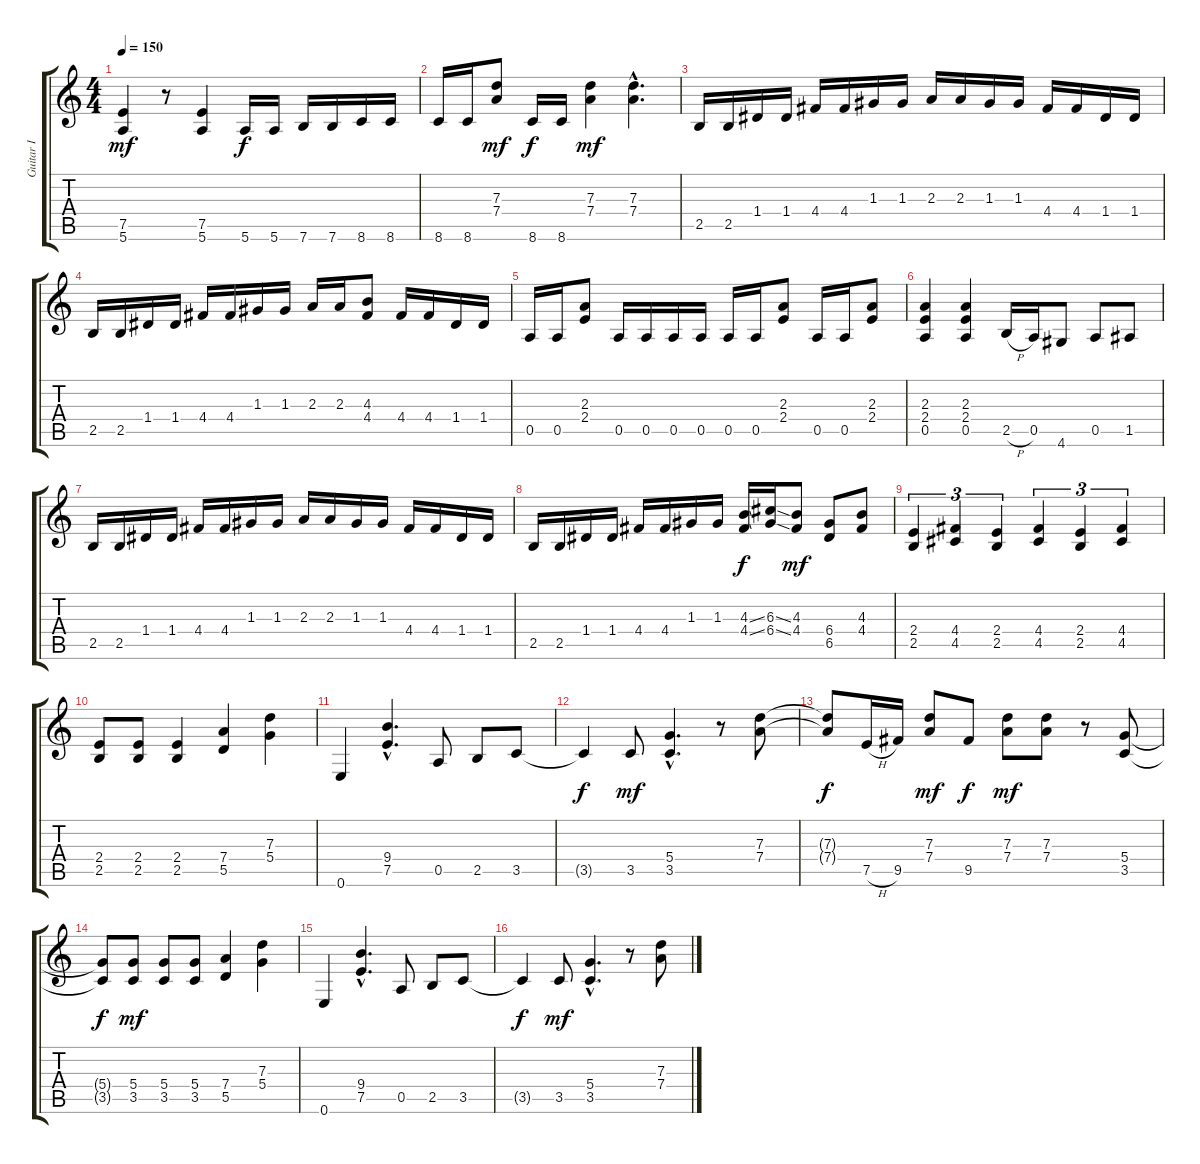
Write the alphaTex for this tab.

\track ("Guitar I" "Guitar I") {instrument distortionguitar}
\staff {score tabs}
\tuning (E4 B3 G3 D3 A2 E2) {hide}
\ts (4 4)
\tempo 150
\clef g2
\ks c
(7.5 5.6).4{dy mf} r.8 (7.5 5.6).4 5.6.16{dy f} 5.6.16 7.6.16 7.6.16 8.6.16 8.6.16 |
8.6.16 8.6.16 (7.3 7.4).8{dy mf} 8.6.16{dy f} 8.6.16 (7.3 7.4).4{dy mf} (7.3{hac} 7.4{hac}).4{d} |
2.5.16 2.5.16 1.4.16 1.4.16 4.4.16 4.4.16 1.3.16 1.3.16 2.3.16 2.3.16 1.3.16 1.3.16 4.4.16 4.4.16 1.4.16 1.4.16 |
2.5.16 2.5.16 1.4.16 1.4.16 4.4.16 4.4.16 1.3.16 1.3.16 2.3.16 2.3.16 (4.3 4.4).8 4.4.16 4.4.16 1.4.16 1.4.16 |
0.5.16 0.5.16 (2.3 2.4).8 0.5.16 0.5.16 0.5.16 0.5.16 0.5.16 0.5.16 (2.3 2.4).8 0.5.16 0.5.16 (2.3 2.4).8 |
(2.3 2.4 0.5).4 (2.3 2.4 0.5).4 2.5{h}.16 0.5.16 4.6.8 0.5.8 1.5.8 |
2.5.16 2.5.16 1.4.16 1.4.16 4.4.16 4.4.16 1.3.16 1.3.16 2.3.16 2.3.16 1.3.16 1.3.16 4.4.16 4.4.16 1.4.16 1.4.16 |
2.5.16 2.5.16 1.4.16 1.4.16 4.4.16 4.4.16 1.3.16 1.3.16 (4.3{ss} 4.4{ss}).16{dy f} (6.3{ss} 6.4{ss}).16 (4.3 4.4).8{dy mf} (6.4 6.5).8 (4.3 4.4).8 |
(2.4 2.5).4{tu (3 2)} (4.4 4.5).4{tu (3 2)} (2.4 2.5).4{tu (3 2)} (4.4 4.5).4{tu (3 2)} (2.4 2.5).4{tu (3 2)} (4.4 4.5).4{tu (3 2)} |
(2.4 2.5).8 (2.4 2.5).8 (2.4 2.5).4 (7.4 5.5).4 (7.3 5.4).4 |
0.6.4 (9.4{hac} 7.5{hac}).4{d} 0.5.8 2.5.8 3.5.8 |
3.5{t}.4{dy f} 3.5.8{dy mf} (5.4{hac} 3.5{hac}).4{d} r.8 (7.3 7.4).8 |
(7.3{t} 7.4{t}).8{dy f} 7.5{h}.16 9.5.16 (7.3 7.4).8{dy mf} 9.5.8{dy f} (7.3 7.4).8{dy mf} (7.3 7.4).8 r.8 (5.4 3.5).8 |
(5.4{t} 3.5{t}).8{dy f} (5.4 3.5).8{dy mf} (5.4 3.5).8 (5.4 3.5).8 (7.4 5.5).4 (7.3 5.4).4 |
0.6.4 (9.4{hac} 7.5{hac}).4{d} 0.5.8 2.5.8 3.5.8 |
3.5{t}.4{dy f} 3.5.8{dy mf} (5.4{hac} 3.5{hac}).4{d} r.8 (7.3 7.4).8
